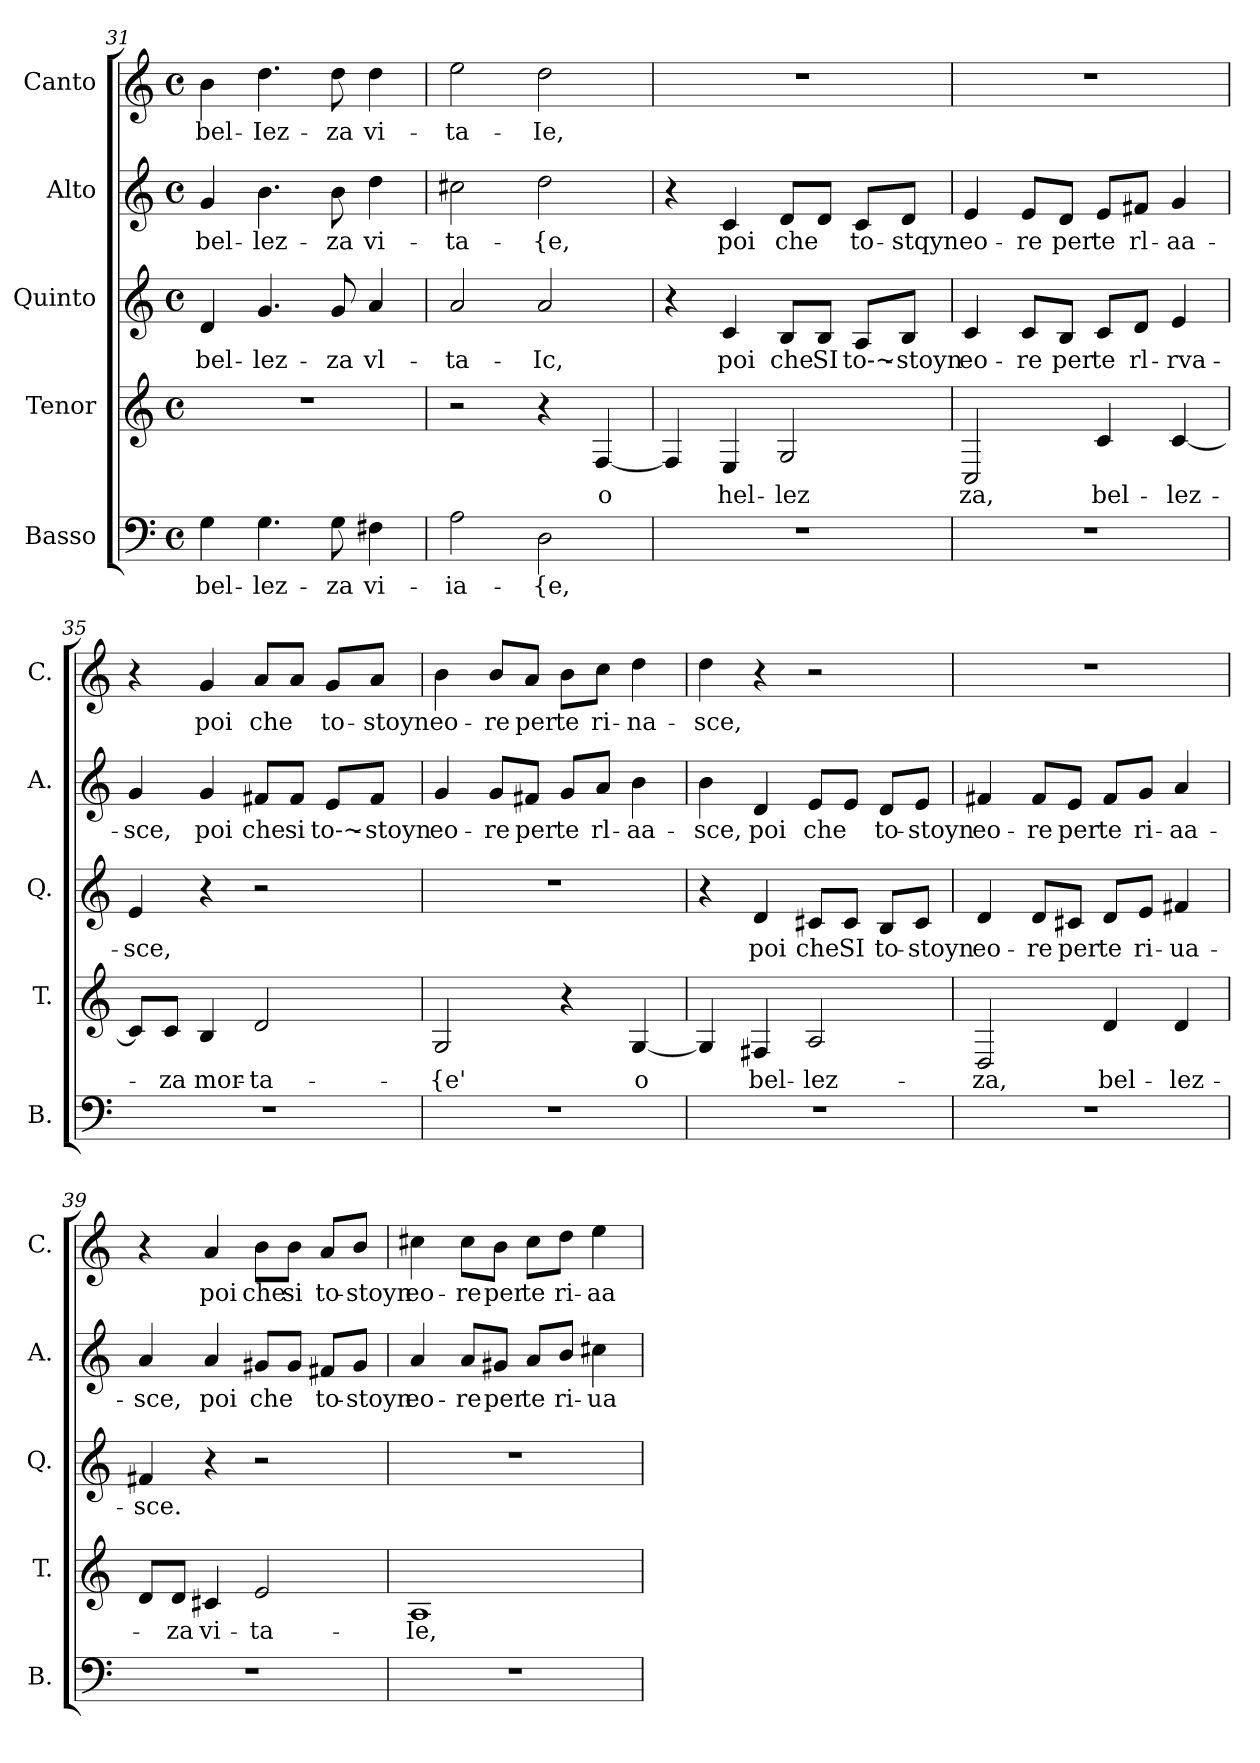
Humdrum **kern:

**kern	**text	**kern	**text	**kern	**text	**kern	**text	**kern	**text
*part5	*part5	*part4	*part4	*part3	*part3	*part2	*part2	*part1	*part1
*staff5	*staff5	*staff4	*staff4	*staff3	*staff3	*staff2	*staff2	*staff1	*staff1
*I"Basso	*	*I"Tenor	*	*I"Quinto	*	*I"Alto	*	*I"Canto	*
*I'B.	*	*I'T.	*	*I'Q.	*	*I'A.	*	*I'C.	*
!!LO:PB:g=z
*clefF4	*	*clefG2	*	*clefG2	*	*clefG2	*	*clefG2	*
*k[]	*	*k[]	*	*k[]	*	*k[]	*	*k[]	*
*M4/4	*	*M4/4	*	*M4/4	*	*M4/4	*	*M4/4	*
*met(c)	*	*met(c)	*	*met(c)	*	*met(c)	*	*met(c)	*
=31	=31	=31	=31	=31	=31	=31	=31	=31	=31
!	!LO:LY:b	!	!	!	!LO:LY:b	!	!LO:LY:b	!	!LO:LY:b
4G\	-bel-	1r	.	4d/	-bel-	4g/	-bel-	4b\	-bel-
!	!LO:LY:b	!	!	!	!LO:LY:b	!	!LO:LY:b	!	!LO:LY:b
4.G\	-lez-	.	.	4.g/	-lez-	4.b\	-lez-	4.dd\	-Iez-
!	!LO:LY:b	!	!	!	!LO:LY:b	!	!LO:LY:b	!	!LO:LY:b
8G\	-za	.	.	8g/	-za	8b\	-za	8dd\	-za
!	!LO:LY:b	!	!	!	!LO:LY:b	!	!LO:LY:b	!	!LO:LY:b
4F#X\	-vi-	.	.	4a/	-vl-	4dd\	-vi-	4dd\	-vi-
=32	=32	=32	=32	=32	=32	=32	=32	=32	=32
!	!LO:LY:b	!	!	!	!LO:LY:b	!	!LO:LY:b	!	!LO:LY:b
2A\	-ia-	2r	.	2a/	-ta-	2cc#X\	-ta-	2ee\	-ta-
!	!LO:LY:b	!	!	!	!LO:LY:b	!	!LO:LY:b	!	!LO:LY:b
2D\	-{e,	4r	.	2a/	-Ic,	2dd\	-{e,	2dd\	-Ie,
!	!	!	!LO:LY:b	!	!	!	!	!	!
.	.	[4F/	-o	.	.	.	.	.	.
=33	=33	=33	=33	=33	=33	=33	=33	=33	=33
1r	.	4F/]	.	4r	.	4r	.	1r	.
!	!	!	!LO:LY:b	!	!LO:LY:b	!	!LO:LY:b	!	!
.	.	4E/	-hel-	4c/	-poi	4c/	-poi	.	.
!	!	!	!LO:LY:b	!	!LO:LY:b	!	!LO:LY:b	!	!
.	.	2G/	-lez	8B/L	-che	8d/L	-che	.	.
!	!	!	!	!	!LO:LY:b	!	!	!	!
.	.	.	.	8B/J	-SI	8d/J	.	.	.
!	!	!	!	!	!LO:LY:b	!	!LO:LY:b	!	!
.	.	.	.	8A/L	-to-~-	8c/L	-to-	.	.
!	!	!	!	!	!LO:LY:b	!	!LO:LY:b	!	!
.	.	.	.	8B/J	-stoyn	8d/J	-stqyn	.	.
=34	=34	=34	=34	=34	=34	=34	=34	=34	=34
!	!	!	!LO:LY:b	!	!LO:LY:b	!	!LO:LY:b	!	!
1r	.	2C/	-za,	4c/	-eo-	4e/	-eo-	1r	.
!	!	!	!	!	!LO:LY:b	!	!LO:LY:b	!	!
.	.	.	.	8c/L	-re	8e/L	-re	.	.
!	!	!	!	!	!LO:LY:b	!	!LO:LY:b	!	!
.	.	.	.	8B/J	-per	8d/J	-per	.	.
!	!	!	!LO:LY:b	!	!LO:LY:b	!	!LO:LY:b	!	!
.	.	4c/	-bel-	8c/L	-te	8e/L	-te	.	.
!	!	!	!	!	!LO:LY:b	!	!LO:LY:b	!	!
.	.	.	.	8d/J	-rl-	8f#X/J	-rl-	.	.
!	!	!	!LO:LY:b	!	!LO:LY:b	!	!LO:LY:b	!	!
.	.	[4c/	-lez-	4e/	-rva-	4g/	-aa-	.	.
=35	=35	=35	=35	=35	=35	=35	=35	=35	=35
!	!	!	!	!	!LO:LY:b	!	!LO:LY:b	!	!
1r	.	8c/L]	.	4e/	-sce,	4g/	-sce,	4r	.
!	!	!	!LO:LY:b	!	!	!	!	!	!
.	.	8c/J	-za	.	.	.	.	.	.
!	!	!	!LO:LY:b	!	!	!	!LO:LY:b	!	!LO:LY:b
.	.	4B/	-mor-	4r	.	4g/	-poi	4g/	-poi
!	!	!	!LO:LY:b	!	!	!	!LO:LY:b	!	!LO:LY:b
.	.	2d/	-ta-	2r	.	8f#X/L	-che	8a/L	-che
!	!	!	!	!	!	!	!LO:LY:b	!	!
.	.	.	.	.	.	8f#/J	-si	8a/J	.
!	!	!	!	!	!	!	!LO:LY:b	!	!LO:LY:b
.	.	.	.	.	.	8e/L	-to-~-	8g/L	-to-
!	!	!	!	!	!	!	!LO:LY:b	!	!LO:LY:b
.	.	.	.	.	.	8f#/J	-stoyn	8a/J	-stoyn
!!LO:LB:g=z
=36	=36	=36	=36	=36	=36	=36	=36	=36	=36
!	!	!	!LO:LY:b	!	!	!	!LO:LY:b	!	!LO:LY:b
1r	.	2G/	-{e'	1r	.	4g/	-eo-	4b\	-eo-
!	!	!	!	!	!	!	!LO:LY:b	!	!LO:LY:b
.	.	.	.	.	.	8g/L	-re	8b/L	-re
!	!	!	!	!	!	!	!LO:LY:b	!	!LO:LY:b
.	.	.	.	.	.	8f#X/J	-per	8a/J	-per
!	!	!	!	!	!	!	!LO:LY:b	!	!LO:LY:b
.	.	4r	.	.	.	8g/L	-te	8b\L	-te
!	!	!	!	!	!	!	!LO:LY:b	!	!LO:LY:b
.	.	.	.	.	.	8a/J	-rl-	8cc\J	-ri-
!	!	!	!LO:LY:b	!	!	!	!LO:LY:b	!	!LO:LY:b
.	.	[4G/	-o	.	.	4b\	-aa-	4dd\	-na-
=37	=37	=37	=37	=37	=37	=37	=37	=37	=37
!	!	!	!	!	!	!	!LO:LY:b	!	!LO:LY:b
1r	.	4G/]	.	4r	.	4b\	-sce,	4dd\	-sce,
!	!	!	!LO:LY:b	!	!LO:LY:b	!	!LO:LY:b	!	!
.	.	4F#X/	-bel-	4d/	-poi	4d/	-poi	4r	.
!	!	!	!LO:LY:b	!	!LO:LY:b	!	!LO:LY:b	!	!
.	.	2A/	-lez-	8c#X/L	-che	8e/L	-che	2r	.
!	!	!	!	!	!LO:LY:b	!	!	!	!
.	.	.	.	8c#/J	-SI	8e/J	.	.	.
!	!	!	!	!	!LO:LY:b	!	!LO:LY:b	!	!
.	.	.	.	8B/L	-to-	8d/L	-to-	.	.
!	!	!	!	!	!LO:LY:b	!	!LO:LY:b	!	!
.	.	.	.	8c#/J	-stoyn	8e/J	-stoyn	.	.
=38	=38	=38	=38	=38	=38	=38	=38	=38	=38
!	!	!	!LO:LY:b	!	!LO:LY:b	!	!LO:LY:b	!	!
1r	.	2D/	-za,	4d/	-eo-	4f#X/	-eo-	1r	.
!	!	!	!	!	!LO:LY:b	!	!LO:LY:b	!	!
.	.	.	.	8d/L	-re	8f#/L	-re	.	.
!	!	!	!	!	!LO:LY:b	!	!LO:LY:b	!	!
.	.	.	.	8c#X/J	-per	8e/J	-per	.	.
!	!	!	!LO:LY:b	!	!LO:LY:b	!	!LO:LY:b	!	!
.	.	4d/	-bel-	8d/L	-te	8f#/L	-te	.	.
!	!	!	!	!	!LO:LY:b	!	!LO:LY:b	!	!
.	.	.	.	8e/J	-ri-	8g/J	-ri-	.	.
!	!	!	!LO:LY:b	!	!LO:LY:b	!	!LO:LY:b	!	!
.	.	4d/	-lez-	4f#X/	-ua-	4a/	-aa-	.	.
=39	=39	=39	=39	=39	=39	=39	=39	=39	=39
!	!	!	!	!	!LO:LY:b	!	!LO:LY:b	!	!
1r	.	8d/L	.	4f#X/	-sce.	4a/	-sce,	4r	.
!	!	!	!LO:LY:b	!	!	!	!	!	!
.	.	8d/J	-za	.	.	.	.	.	.
!	!	!	!LO:LY:b	!	!	!	!LO:LY:b	!	!LO:LY:b
.	.	4c#X/	-vi-	4r	.	4a/	-poi	4a/	-poi
!	!	!	!LO:LY:b	!	!	!	!LO:LY:b	!	!LO:LY:b
.	.	2e/	-ta-	2r	.	8g#X/L	-che	8b\L	-che
!	!	!	!	!	!	!	!	!	!LO:LY:b
.	.	.	.	.	.	8g#/J	.	8b\J	-si
!	!	!	!	!	!	!	!LO:LY:b	!	!LO:LY:b
.	.	.	.	.	.	8f#X/L	-to-	8a/L	-to-
!	!	!	!	!	!	!	!LO:LY:b	!	!LO:LY:b
.	.	.	.	.	.	8g#/J	-stoyn	8b/J	-stoyn
!!LO:LB:g=z
=40	=40	=40	=40	=40	=40	=40	=40	=40	=40
!	!	!	!LO:LY:b	!	!	!	!LO:LY:b	!	!LO:LY:b
1r	.	1A	-Ie,	1r	.	4a/	-eo-	4cc#X\	-eo-
!	!	!	!	!	!	!	!LO:LY:b	!	!LO:LY:b
.	.	.	.	.	.	8a/L	-re	8cc#\L	-re
!	!	!	!	!	!	!	!LO:LY:b	!	!LO:LY:b
.	.	.	.	.	.	8g#X/J	-per	8b\J	-per
!	!	!	!	!	!	!	!LO:LY:b	!	!LO:LY:b
.	.	.	.	.	.	8a/L	-te	8cc#\L	-te
!	!	!	!	!	!	!	!LO:LY:b	!	!LO:LY:b
.	.	.	.	.	.	8b/J	-ri-	8dd\J	-ri-
!	!	!	!	!	!	!	!LO:LY:b	!	!LO:LY:b
.	.	.	.	.	.	4cc#X\	-ua-	4ee\	-aa-
=	=	=	=	=	=	=	=	=	=
*-	*-	*-	*-	*-	*-	*-	*-	*-	*-
